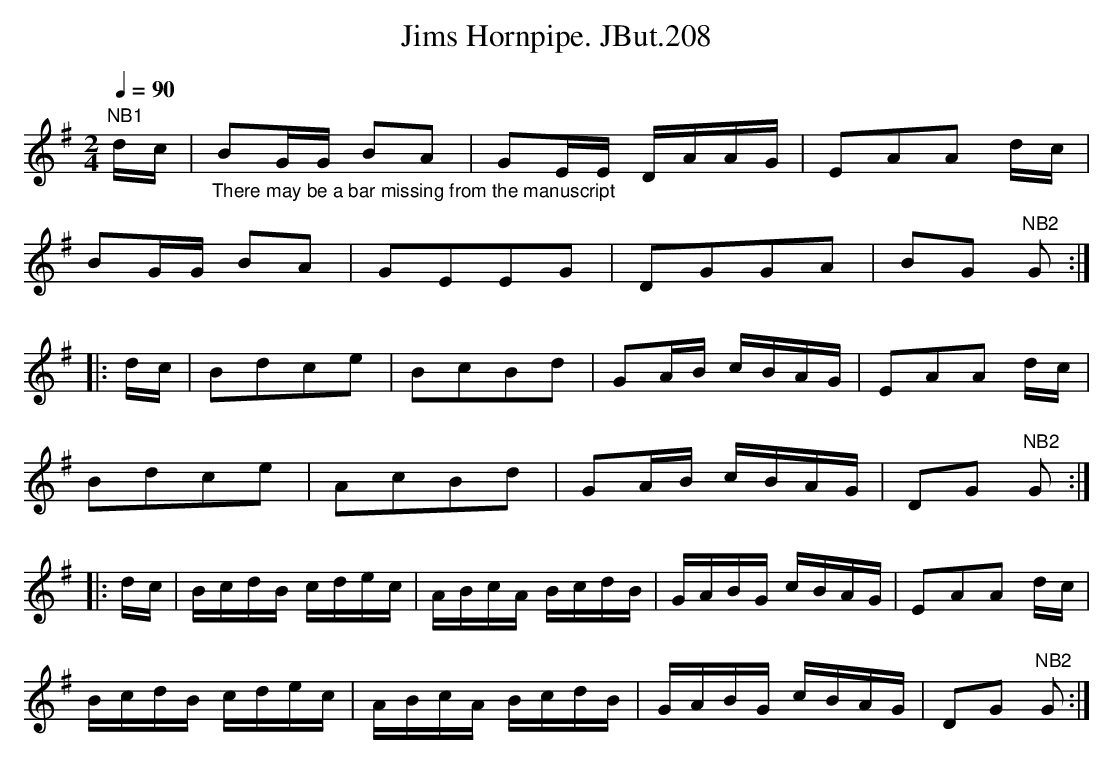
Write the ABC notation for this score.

X:1
T:Jims Hornpipe. JBut.208
M:2/4
L:1/8
Q:1/4=90
K:G
"NB1"d/c/|"_There may be a bar missing from the manuscript"BG/G/ BA|GE/E/ D/A/A/G/|EAA d/c/|
BG/G/ BA|GEEG|DGGA|BG "^NB2"G :|
|:d/c/|Bdce|BcBd|GA/B/ c/B/A/G/|EAA d/c/|
Bdce|AcBd|GA/B/ c/B/A/G/|DG "^NB2"G :|
L:1/16
|: dc|BcdB cdec|ABcA BcdB|GABG cBAG|E2A2A2 dc|
BcdB cdec|ABcA BcdB|GABG cBAG|D2G2 "^NB2"G2 :|
